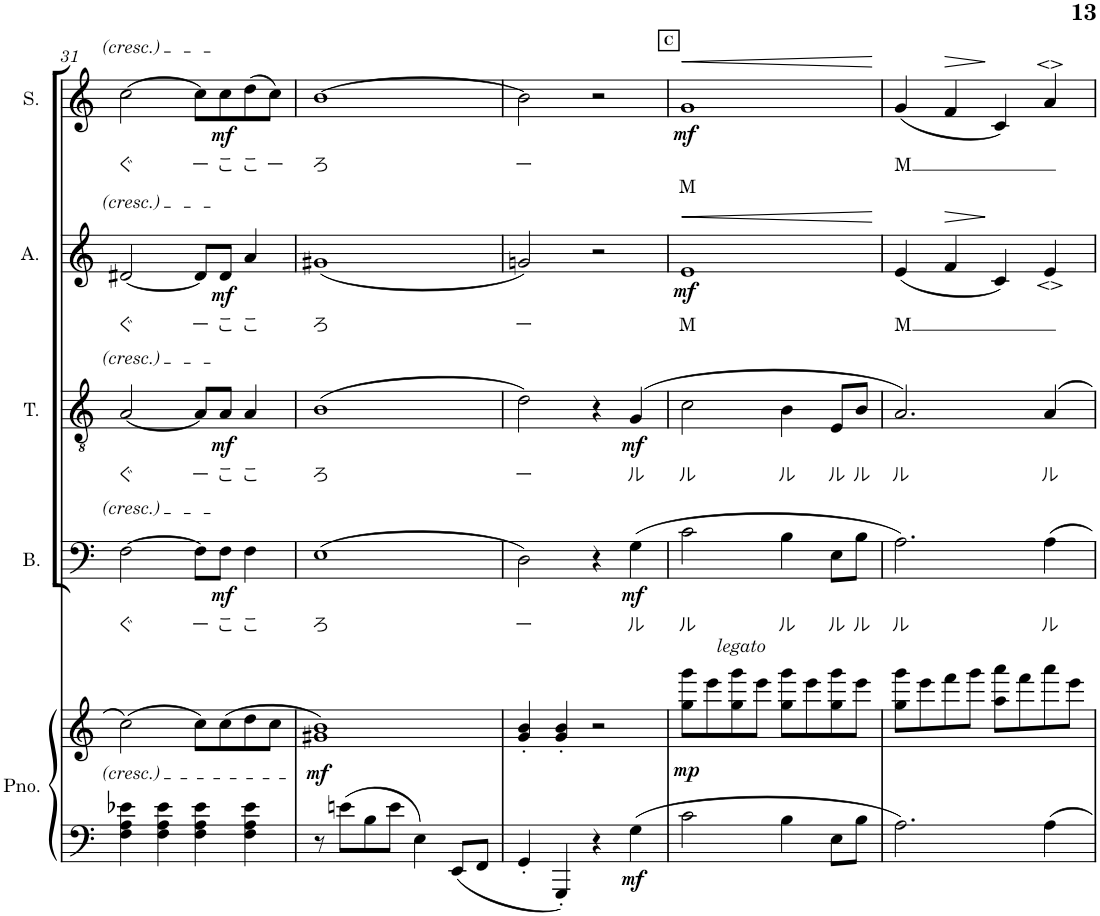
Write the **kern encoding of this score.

**kern	**kern	**dynam	**kern	**text	**dynam	**kern	**text	**dynam	**kern	**text	**dynam	**kern	**text	**dynam
*part5	*part5	*part5	*part4	*part4	*part4	*part3	*part3	*part3	*part2	*part2	*part2	*part1	*part1	*part1
*staff6	*staff5	*staff5/6	*staff4	*staff4	*staff4	*staff3	*staff3	*staff3	*staff2	*staff2	*staff2	*staff1	*staff1	*staff1
*I"Piano	*	*	*I"Bass	*	*	*I"Tenor	*	*	*I"Alto	*	*	*I"Soprano	*	*
*I'Pno.	*	*	*I'B.	*	*	*I'T.	*	*	*I'A.	*	*	*I'S.	*	*
!!LO:PB:g=z
*clefF4	*clefG2	*	*clefF4	*	*	*clefGv2	*	*	*clefG2	*	*	*clefG2	*	*
*	*	*	*Trd12c21	*	*	*Trd8c14	*	*	*Trd5c9	*	*	*Trd1c2	*	*
*k[]	*k[]	*	*k[]	*	*	*k[]	*	*	*k[]	*	*	*k[]	*	*
*M4/4	*M4/4	*	*M4/4	*	*	*M4/4	*	*	*M4/4	*	*	*M4/4	*	*
*met(c)	*met(c)	*	*met(c)	*	*	*met(c)	*	*	*met(c)	*	*	*met(c)	*	*
=31	=31	=31	=31	=31	=31	=31	=31	=31	=31	=31	=31	=31	=31	=31
!	!	!	!	!LO:LY:b	!	!	!LO:LY:b	!	!	!LO:LY:b	!	!	!LO:LY:b	!
4F\ 4A\ 4e-X\	(2cc\	.	[2F\	ぐ	.	[2A/	ぐ	.	[2d#X/	ぐ	.	[2cc\	ぐ	.
4F\ 4A\ 4e-\	.	.	.	.	.	.	.	.	.	.	.	.	.	.
!	!	!	!	!LO:LY:b	!	!	!LO:LY:b	!	!	!LO:LY:b	!	!	!LO:LY:b	!
4F\ 4A\ 4e-\	8cc\L)	.	8F\L]	ー	.	8A/L]	ー	.	8d#/L]	ー	.	8cc\L]	ー	.
!	!	!	!	!LO:LY:b	!LO:DY:b	!	!LO:LY:b	!LO:DY:b	!	!LO:LY:b	!LO:DY:b	!	!LO:LY:b	!LO:DY:b
.	(8cc\	.	8F\J	こ	mf	8A/J	こ	mf	8d#/J	こ	mf	8cc\	こ	mf
!	!	!	!	!LO:LY:b	!	!	!LO:LY:b	!	!	!LO:LY:b	!	!	!LO:LY:b	!
4F\ 4A\ 4e-\	8dd\	.	4F\	こ	.	4A/	こ	.	4a/	こ	.	(8dd\	こ	.
!	!	!	!	!	!	!	!	!	!	!	!	!	!LO:LY:b	!
.	8cc\J	.	.	.	.	.	.	.	.	.	.	8cc\J)	ー	.
=32	=32	=32	=32	=32	=32	=32	=32	=32	=32	=32	=32	=32	=32	=32
!	!	!LO:DY:b	!	!LO:LY:b	!	!	!LO:LY:b	!	!	!LO:LY:b	!	!	!LO:LY:b	!
8r	1g#X 1b)	mf	(1E	ろ	.	(1B	ろ	.	(1g#X	ろ	.	[1b	ろ	.
8en\L	.	.	.	.	.	.	.	.	.	.	.	.	.	.
8B\	.	.	.	.	.	.	.	.	.	.	.	.	.	.
8e\J	.	.	.	.	.	.	.	.	.	.	.	.	.	.
4E\	.	.	.	.	.	.	.	.	.	.	.	.	.	.
8EE/L	.	.	.	.	.	.	.	.	.	.	.	.	.	.
8FF/J	.	.	.	.	.	.	.	.	.	.	.	.	.	.
=33	=33	=33	=33	=33	=33	=33	=33	=33	=33	=33	=33	=33	=33	=33
!	!	!	!	!LO:LY:b	!	!	!LO:LY:b	!	!	!LO:LY:b	!	!	!LO:LY:b	!
4GG'/	4g/' 4b/'	.	2D\)	ー	.	2d\)	ー	.	2gn/)	ー	.	2b\]	ー	.
4GGG'/	4g/' 4b/'	.	.	.	.	.	.	.	.	.	.	.	.	.
4r	2r	.	4r	.	.	4r	.	.	2r	.	.	2r	.	.
!	!	!LO:DY:b=2	!	!LO:LY:b	!LO:DY:b	!	!LO:LY:b	!LO:DY:b	!	!	!	!	!	!
4G\	.	mf	(4G\	ル	mf	(4G/	ル	mf	.	.	.	.	.	.
!!LO:REH:place=s1:a:B:cj:fs=7:t=C
=34	=34	=34	=34	=34	=34	=34	=34	=34	=34	=34	=34	=34	=34	=34
!	!LO:TX:a:i:t=legato	!	!	!	!	!	!	!	!	!	!	!	!	!
!	!	!LO:DY:b	!	!LO:LY:b	!	!	!LO:LY:b	!	!	!LO:LY:b	!LO:HP:b	!	!LO:LY:b	!LO:HP:b
!	!	!	!	!	!	!	!	!	!	!	!LO:DY:n=1:b	!	!	!LO:DY:n=1:b
2c\	8gg\ 8ggg\L	mp	2c\	ル	.	2c\	ル	.	1e	M	< mf	1g	M	< mf
.	8eee\	.	.	.	.	.	.	.	.	.	.	.	.	.
.	8gg\ 8ggg\	.	.	.	.	.	.	.	.	.	.	.	.	.
.	8eee\J	.	.	.	.	.	.	.	.	.	.	.	.	.
!	!	!	!	!LO:LY:b	!	!	!LO:LY:b	!	!	!	!	!	!	!
4B\	8gg\ 8ggg\L	.	4B\	ル	.	4B\	ル	.	.	.	.	.	.	.
.	8eee\	.	.	.	.	.	.	.	.	.	.	.	.	.
!	!	!	!	!LO:LY:b	!	!	!LO:LY:b	!	!	!	!	!	!	!
8E\L	8gg\ 8ggg\	.	8E\L	ル	.	8E/L	ル	.	.	.	.	.	.	.
!	!	!	!	!LO:LY:b	!	!	!LO:LY:b	!	!	!	!	!	!	!
8B\J	8eee\J	.	8B\J	ル	.	8B/J	ル	.	.	.	.	.	.	.
.	.	.	.	.	.	.	.	.	.	.	[	.	.	[
=35	=35	=35	=35	=35	=35	=35	=35	=35	=35	=35	=35	=35	=35	=35
!	!	!	!	!LO:LY:b	!	!	!LO:LY:b	!	!	!LO:LY:b	!	!	!LO:LY:b	!
2.A\	8gg\ 8ggg\L	.	2.A\)	ル	.	2.A/)	ル	.	(4e/	M	.	(4g/	M	.
.	8eee\	.	.	.	.	.	.	.	.	.	.	.	.	.
!	!	!	!	!	!	!	!	!	!	!	!LO:HP:b	!	!	!LO:HP:b
.	8fff\	.	.	.	.	.	.	.	4f/	.	>	4f/	.	>
.	8ggg\J	.	.	.	.	.	.	.	.	.	.	.	.	.
.	8aa\ 8aaa\L	.	.	.	.	.	.	.	4c/)	.	]	4c/)	.	]
.	8fff\	.	.	.	.	.	.	.	.	.	.	.	.	.
!	!	!	!	!LO:LY:b	!	!	!LO:LY:b	!	!	!	!	!	!	!
4A\	8aaa\	.	4A\	ル	.	4A/	ル	.	4e/	.	.	4a/	.	.
.	8eee\J	.	.	.	.	.	.	.	.	.	.	.	.	.
=	=	=	=	=	=	=	=	=	=	=	=	=	=	=
*-	*-	*-	*-	*-	*-	*-	*-	*-	*-	*-	*-	*-	*-	*-
